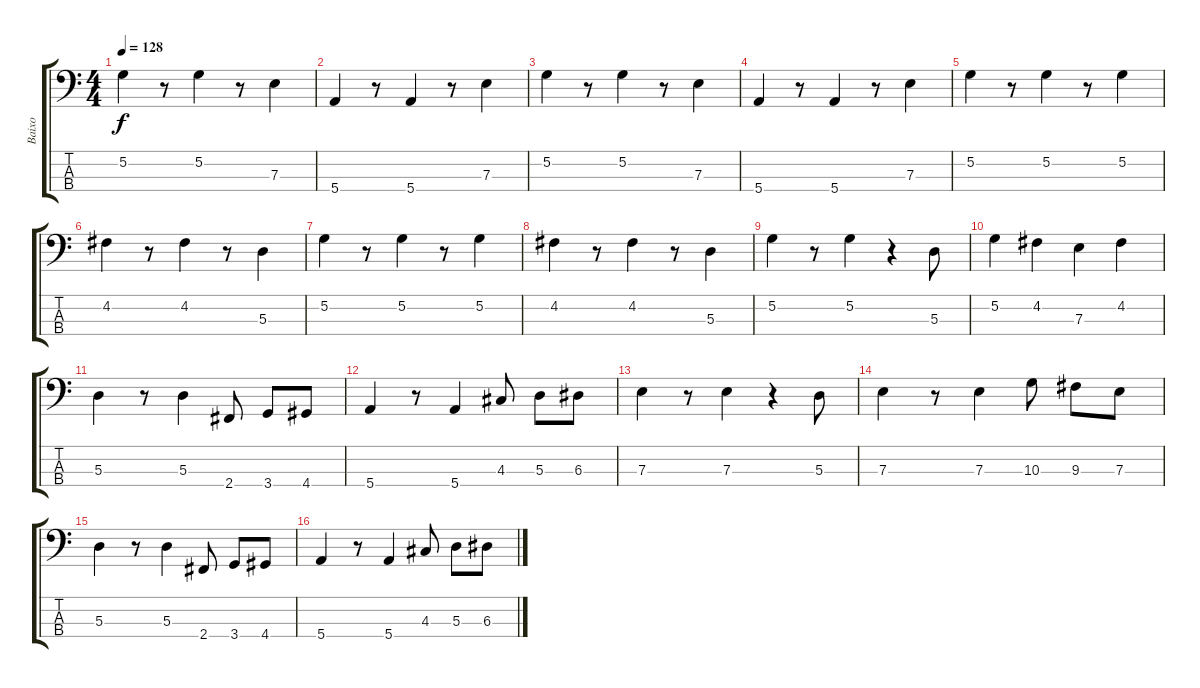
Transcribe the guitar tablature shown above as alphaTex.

\track ("Baixo" "Baixo") {instrument electricbassfinger}
\staff {score tabs}
\tuning (G2 D2 A1 E1) {hide}
\ts (4 4)
\tempo 128
\clef f4
\ks c
5.2.4{dy f} r.8 5.2.4 r.8 7.3.4 |
5.4.4 r.8 5.4.4 r.8 7.3.4 |
5.2.4 r.8 5.2.4 r.8 7.3.4 |
5.4.4 r.8 5.4.4 r.8 7.3.4 |
5.2.4 r.8 5.2.4 r.8 5.2.4 |
4.2.4 r.8 4.2.4 r.8 5.3.4 |
5.2.4 r.8 5.2.4 r.8 5.2.4 |
4.2.4 r.8 4.2.4 r.8 5.3.4 |
5.2.4 r.8 5.2.4 r.4 5.3.8 |
5.2.4 4.2.4 7.3.4 4.2.4 |
5.3.4 r.8 5.3.4 2.4.8 3.4.8 4.4.8 |
5.4.4 r.8 5.4.4 4.3.8 5.3.8 6.3.8 |
7.3.4 r.8 7.3.4 r.4 5.3.8 |
7.3.4 r.8 7.3.4 10.3.8 9.3.8 7.3.8 |
5.3.4 r.8 5.3.4 2.4.8 3.4.8 4.4.8 |
5.4.4 r.8 5.4.4 4.3.8 5.3.8 6.3.8
